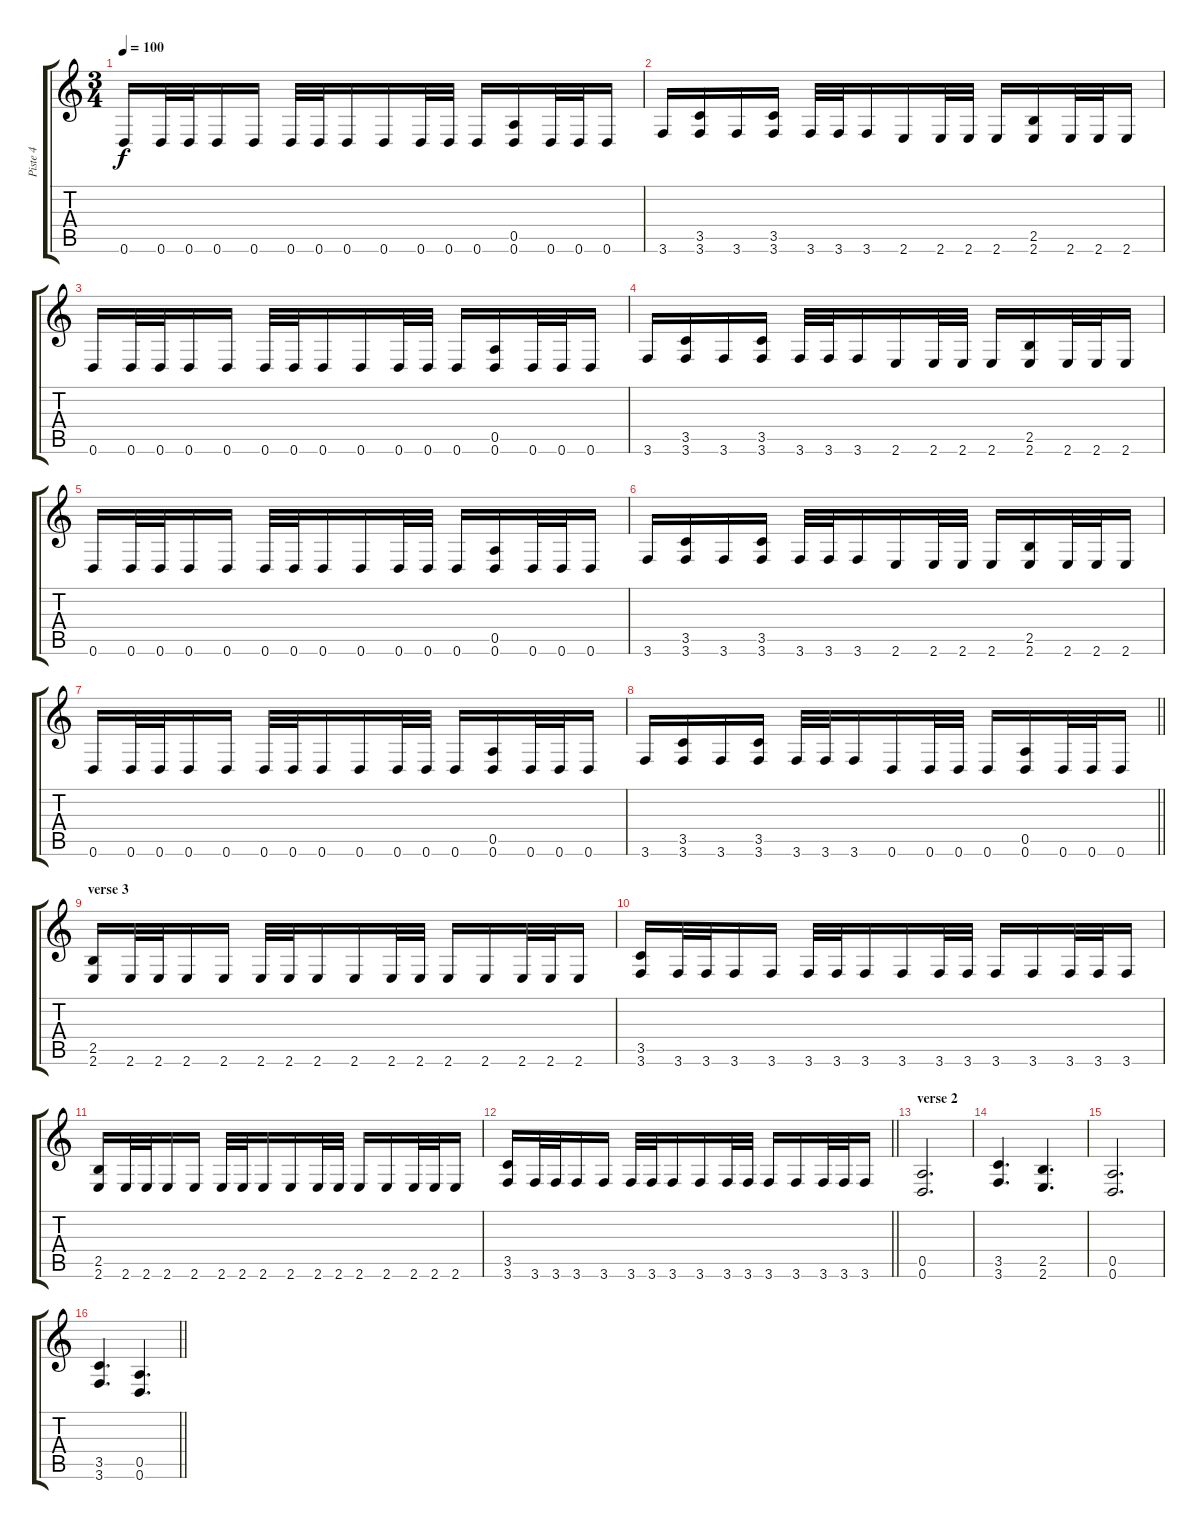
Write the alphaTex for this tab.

\track ("Piste 4" "Piste 4") {instrument distortionguitar}
\staff {score tabs}
\tuning (E4 B3 G3 D3 A2 D2) {hide}
\ts (3 4)
\tempo 100
\clef g2
\ks c
0.6.16{dy f} 0.6.32 0.6.32 0.6.16 0.6.16 0.6.32 0.6.32 0.6.16 0.6.16 0.6.32 0.6.32 0.6.16 (0.5 0.6).16 0.6.32 0.6.32 0.6.16 |
3.6.16 (3.5 3.6).16 3.6.16 (3.5 3.6).16 3.6.32 3.6.32 3.6.16 2.6.16 2.6.32 2.6.32 2.6.16 (2.5 2.6).16 2.6.32 2.6.32 2.6.16 |
0.6.16 0.6.32 0.6.32 0.6.16 0.6.16 0.6.32 0.6.32 0.6.16 0.6.16 0.6.32 0.6.32 0.6.16 (0.5 0.6).16 0.6.32 0.6.32 0.6.16 |
3.6.16 (3.5 3.6).16 3.6.16 (3.5 3.6).16 3.6.32 3.6.32 3.6.16 2.6.16 2.6.32 2.6.32 2.6.16 (2.5 2.6).16 2.6.32 2.6.32 2.6.16 |
0.6.16 0.6.32 0.6.32 0.6.16 0.6.16 0.6.32 0.6.32 0.6.16 0.6.16 0.6.32 0.6.32 0.6.16 (0.5 0.6).16 0.6.32 0.6.32 0.6.16 |
3.6.16 (3.5 3.6).16 3.6.16 (3.5 3.6).16 3.6.32 3.6.32 3.6.16 2.6.16 2.6.32 2.6.32 2.6.16 (2.5 2.6).16 2.6.32 2.6.32 2.6.16 |
0.6.16 0.6.32 0.6.32 0.6.16 0.6.16 0.6.32 0.6.32 0.6.16 0.6.16 0.6.32 0.6.32 0.6.16 (0.5 0.6).16 0.6.32 0.6.32 0.6.16 |
\barLineRight lightlight
3.6.16 (3.5 3.6).16 3.6.16 (3.5 3.6).16 3.6.32 3.6.32 3.6.16 0.6.16 0.6.32 0.6.32 0.6.16 (0.5 0.6).16 0.6.32 0.6.32 0.6.16 |
\section ("" "verse 3")
(2.5 2.6).16 2.6.32 2.6.32 2.6.16 2.6.16 2.6.32 2.6.32 2.6.16 2.6.16 2.6.32 2.6.32 2.6.16 2.6.16 2.6.32 2.6.32 2.6.16 |
(3.5 3.6).16 3.6.32 3.6.32 3.6.16 3.6.16 3.6.32 3.6.32 3.6.16 3.6.16 3.6.32 3.6.32 3.6.16 3.6.16 3.6.32 3.6.32 3.6.16 |
(2.5 2.6).16 2.6.32 2.6.32 2.6.16 2.6.16 2.6.32 2.6.32 2.6.16 2.6.16 2.6.32 2.6.32 2.6.16 2.6.16 2.6.32 2.6.32 2.6.16 |
\barLineRight lightlight
(3.5 3.6).16 3.6.32 3.6.32 3.6.16 3.6.16 3.6.32 3.6.32 3.6.16 3.6.16 3.6.32 3.6.32 3.6.16 3.6.16 3.6.32 3.6.32 3.6.16 |
\section ("" "verse 2")
(0.5 0.6).2{d} |
(3.5 3.6).4{d} (2.5 2.6).4{d} |
(0.5 0.6).2{d} |
\barLineRight lightlight
(3.5 3.6).4{d} (0.5 0.6).4{d}
